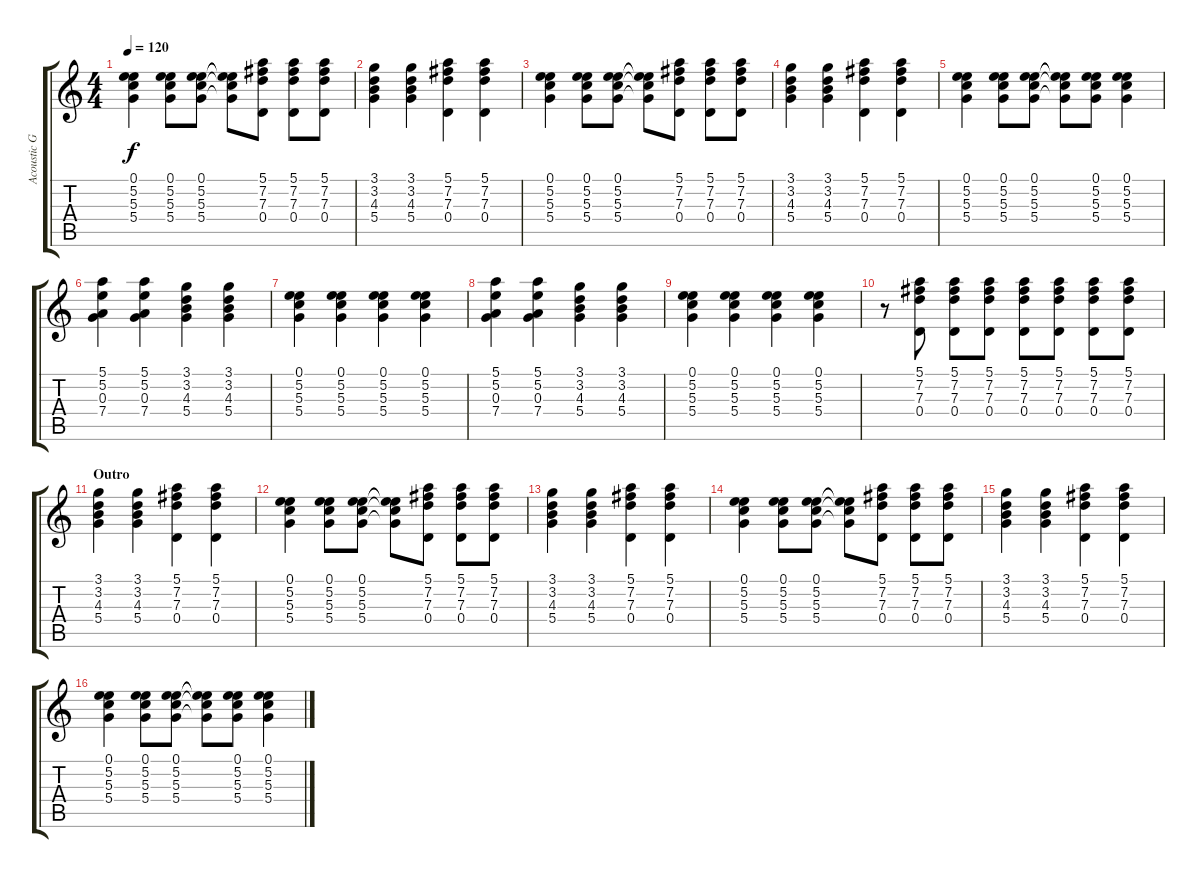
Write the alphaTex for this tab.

\track ("Acoustic Guitar 1" "Acoustic G") {instrument acousticguitarsteel}
\staff {score tabs}
\tuning (E4 B3 G3 D3 A2 E2) {hide}
\ts (4 4)
\tempo 120
\clef g2
\ks c
(0.1 5.2 5.3 5.4).4{dy f} (0.1 5.2 5.3 5.4).8 (0.1 5.2 5.3 5.4).8 (0.1{t} 5.2{t} 5.3{t} 5.4{t}).8 (5.1 7.2 7.3 0.4).8 (5.1 7.2 7.3 0.4).8 (5.1 7.2 7.3 0.4).8 |
(3.1 3.2 4.3 5.4).4 (3.1 3.2 4.3 5.4).4 (5.1 7.2 7.3 0.4).4 (5.1 7.2 7.3 0.4).4 |
(0.1 5.2 5.3 5.4).4 (0.1 5.2 5.3 5.4).8 (0.1 5.2 5.3 5.4).8 (0.1{t} 5.2{t} 5.3{t} 5.4{t}).8 (5.1 7.2 7.3 0.4).8 (5.1 7.2 7.3 0.4).8 (5.1 7.2 7.3 0.4).8 |
(3.1 3.2 4.3 5.4).4 (3.1 3.2 4.3 5.4).4 (5.1 7.2 7.3 0.4).4 (5.1 7.2 7.3 0.4).4 |
(0.1 5.2 5.3 5.4).4 (0.1 5.2 5.3 5.4).8 (0.1 5.2 5.3 5.4).8 (0.1{t} 5.2{t} 5.3{t} 5.4{t}).8 (0.1 5.2 5.3 5.4).8 (0.1 5.2 5.3 5.4).4 |
(5.1 5.2 0.3 7.4).4 (5.1 5.2 0.3 7.4).4 (3.1 3.2 4.3 5.4).4 (3.1 3.2 4.3 5.4).4 |
(0.1 5.2 5.3 5.4).4 (0.1 5.2 5.3 5.4).4 (0.1 5.2 5.3 5.4).4 (0.1 5.2 5.3 5.4).4 |
(5.1 5.2 0.3 7.4).4 (5.1 5.2 0.3 7.4).4 (3.1 3.2 4.3 5.4).4 (3.1 3.2 4.3 5.4).4 |
(0.1 5.2 5.3 5.4).4 (0.1 5.2 5.3 5.4).4 (0.1 5.2 5.3 5.4).4 (0.1 5.2 5.3 5.4).4 |
r.8 (5.1 7.2 7.3 0.4).8 (5.1 7.2 7.3 0.4).8 (5.1 7.2 7.3 0.4).8 (5.1 7.2 7.3 0.4).8 (5.1 7.2 7.3 0.4).8 (5.1 7.2 7.3 0.4).8 (5.1 7.2 7.3 0.4).8 |
\section ("" "Outro")
(3.1 3.2 4.3 5.4).4 (3.1 3.2 4.3 5.4).4 (5.1 7.2 7.3 0.4).4 (5.1 7.2 7.3 0.4).4 |
(0.1 5.2 5.3 5.4).4 (0.1 5.2 5.3 5.4).8 (0.1 5.2 5.3 5.4).8 (0.1{t} 5.2{t} 5.3{t} 5.4{t}).8 (5.1 7.2 7.3 0.4).8 (5.1 7.2 7.3 0.4).8 (5.1 7.2 7.3 0.4).8 |
(3.1 3.2 4.3 5.4).4 (3.1 3.2 4.3 5.4).4 (5.1 7.2 7.3 0.4).4 (5.1 7.2 7.3 0.4).4 |
(0.1 5.2 5.3 5.4).4 (0.1 5.2 5.3 5.4).8 (0.1 5.2 5.3 5.4).8 (0.1{t} 5.2{t} 5.3{t} 5.4{t}).8 (5.1 7.2 7.3 0.4).8 (5.1 7.2 7.3 0.4).8 (5.1 7.2 7.3 0.4).8 |
(3.1 3.2 4.3 5.4).4 (3.1 3.2 4.3 5.4).4 (5.1 7.2 7.3 0.4).4 (5.1 7.2 7.3 0.4).4 |
(0.1 5.2 5.3 5.4).4 (0.1 5.2 5.3 5.4).8 (0.1 5.2 5.3 5.4).8 (0.1{t} 5.2{t} 5.3{t} 5.4{t}).8 (0.1 5.2 5.3 5.4).8 (0.1 5.2 5.3 5.4).4
